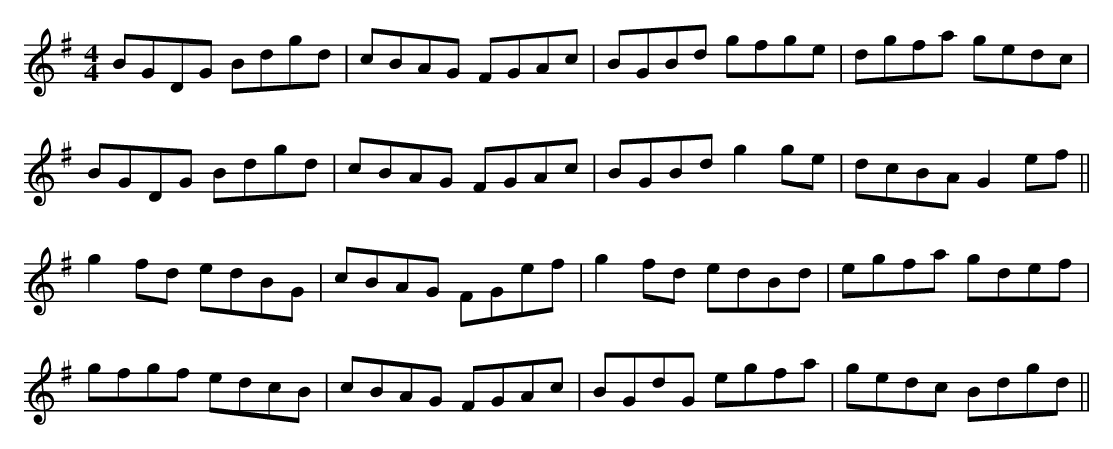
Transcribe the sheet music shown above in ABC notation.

X:1
M:4/4
K:G
BGDG Bdgd|cBAG FGAc|BGBd gfge|dgfa gedc|
BGDG Bdgd|cBAG FGAc|BGBd g2ge|dcBA G2ef||
g2fd edBG|cBAG FGef|g2fd edBd|egfa gdef|
gfgf edcB|cBAG FGAc|BGdG egfa|gedc Bdgd||
